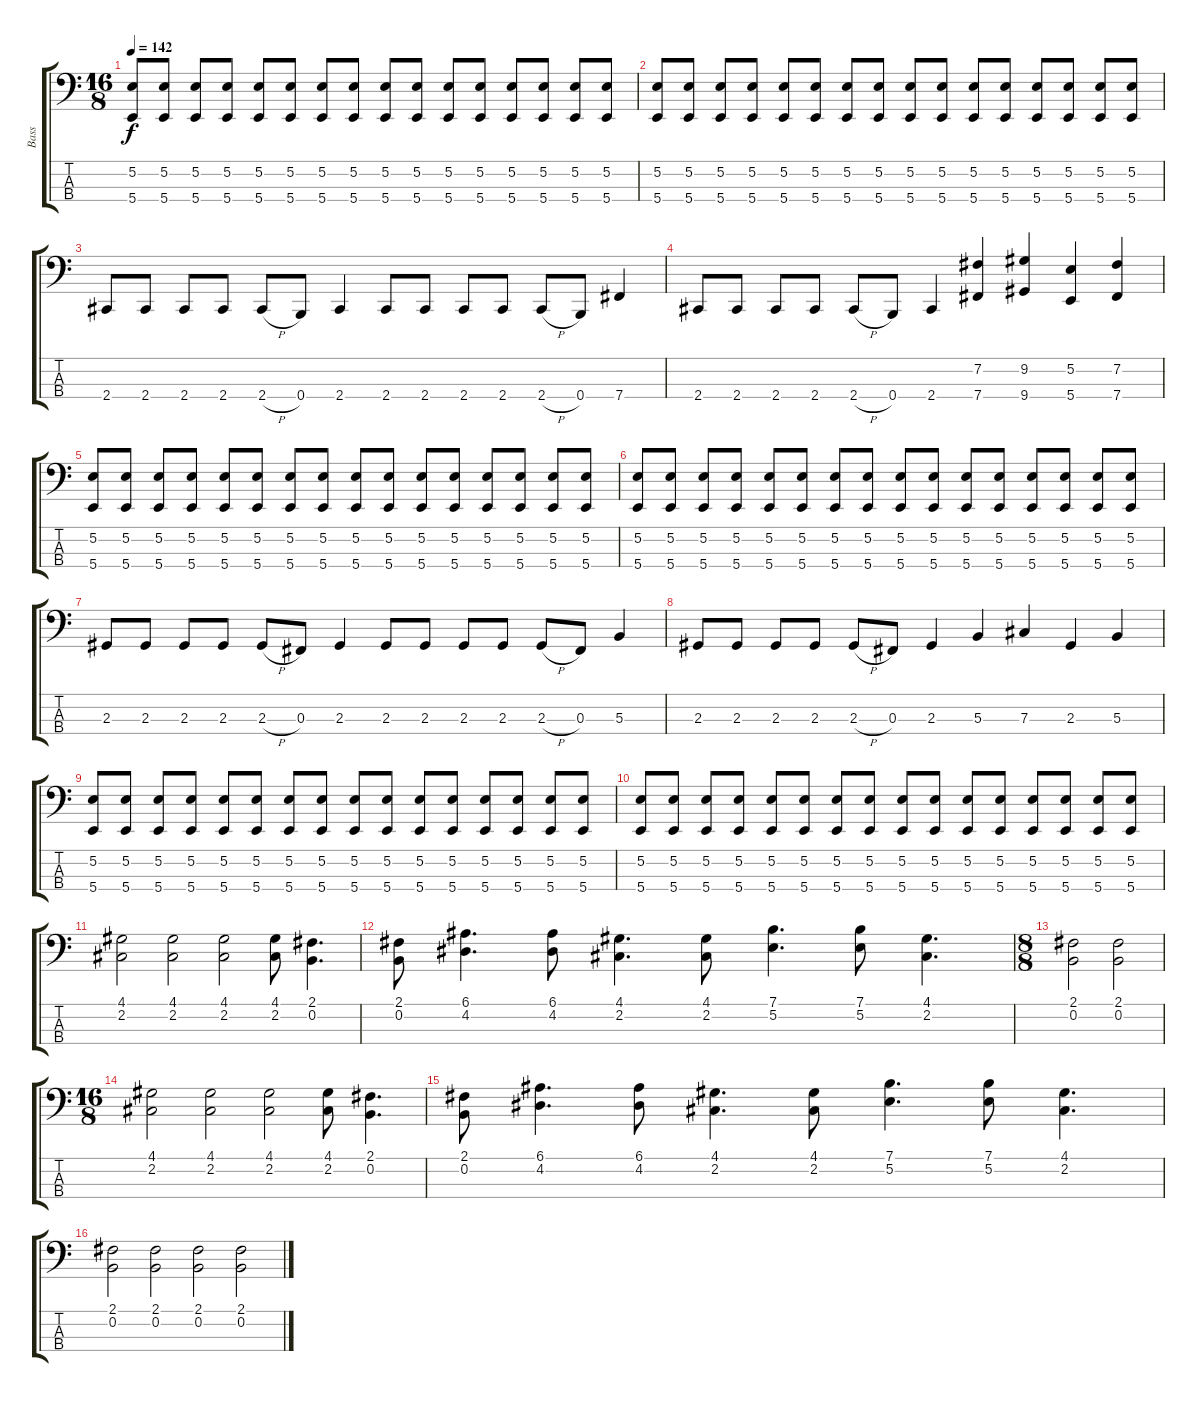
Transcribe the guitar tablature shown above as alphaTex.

\track ("Bass" "Bass") {instrument electricbassfinger}
\staff {score tabs}
\tuning (E2 B1 Gb1 B0) {hide}
\ts (16 8)
\tempo 142
\clef f4
\ks c
(5.2 5.4).8{dy f} (5.2 5.4).8 (5.2 5.4).8 (5.2 5.4).8 (5.2 5.4).8 (5.2 5.4).8 (5.2 5.4).8 (5.2 5.4).8 (5.2 5.4).8 (5.2 5.4).8 (5.2 5.4).8 (5.2 5.4).8 (5.2 5.4).8 (5.2 5.4).8 (5.2 5.4).8 (5.2 5.4).8 |
(5.2 5.4).8 (5.2 5.4).8 (5.2 5.4).8 (5.2 5.4).8 (5.2 5.4).8 (5.2 5.4).8 (5.2 5.4).8 (5.2 5.4).8 (5.2 5.4).8 (5.2 5.4).8 (5.2 5.4).8 (5.2 5.4).8 (5.2 5.4).8 (5.2 5.4).8 (5.2 5.4).8 (5.2 5.4).8 |
2.4.8 2.4.8 2.4.8 2.4.8 2.4{h}.8 0.4.8 2.4.4 2.4.8 2.4.8 2.4.8 2.4.8 2.4{h}.8 0.4.8 7.4.4 |
2.4.8 2.4.8 2.4.8 2.4.8 2.4{h}.8 0.4.8 2.4.4 (7.2 7.4).4 (9.2 9.4).4 (5.2 5.4).4 (7.2 7.4).4 |
(5.2 5.4).8 (5.2 5.4).8 (5.2 5.4).8 (5.2 5.4).8 (5.2 5.4).8 (5.2 5.4).8 (5.2 5.4).8 (5.2 5.4).8 (5.2 5.4).8 (5.2 5.4).8 (5.2 5.4).8 (5.2 5.4).8 (5.2 5.4).8 (5.2 5.4).8 (5.2 5.4).8 (5.2 5.4).8 |
(5.2 5.4).8 (5.2 5.4).8 (5.2 5.4).8 (5.2 5.4).8 (5.2 5.4).8 (5.2 5.4).8 (5.2 5.4).8 (5.2 5.4).8 (5.2 5.4).8 (5.2 5.4).8 (5.2 5.4).8 (5.2 5.4).8 (5.2 5.4).8 (5.2 5.4).8 (5.2 5.4).8 (5.2 5.4).8 |
2.3.8 2.3.8 2.3.8 2.3.8 2.3{h}.8 0.3.8 2.3.4 2.3.8 2.3.8 2.3.8 2.3.8 2.3{h}.8 0.3.8 5.3.4 |
2.3.8 2.3.8 2.3.8 2.3.8 2.3{h}.8 0.3.8 2.3.4 5.3.4 7.3.4 2.3.4 5.3.4 |
(5.2 5.4).8 (5.2 5.4).8 (5.2 5.4).8 (5.2 5.4).8 (5.2 5.4).8 (5.2 5.4).8 (5.2 5.4).8 (5.2 5.4).8 (5.2 5.4).8 (5.2 5.4).8 (5.2 5.4).8 (5.2 5.4).8 (5.2 5.4).8 (5.2 5.4).8 (5.2 5.4).8 (5.2 5.4).8 |
(5.2 5.4).8 (5.2 5.4).8 (5.2 5.4).8 (5.2 5.4).8 (5.2 5.4).8 (5.2 5.4).8 (5.2 5.4).8 (5.2 5.4).8 (5.2 5.4).8 (5.2 5.4).8 (5.2 5.4).8 (5.2 5.4).8 (5.2 5.4).8 (5.2 5.4).8 (5.2 5.4).8 (5.2 5.4).8 |
(4.1 2.2).2 (4.1 2.2).2 (4.1 2.2).2 (4.1 2.2).8 (2.1 0.2).4{d} |
(2.1 0.2).8 (6.1 4.2).4{d} (6.1 4.2).8 (4.1 2.2).4{d} (4.1 2.2).8 (7.1 5.2).4{d} (7.1 5.2).8 (4.1 2.2).4{d} |
\ts (8 8)
(2.1 0.2).2 (2.1 0.2).2 |
\ts (16 8)
(4.1 2.2).2 (4.1 2.2).2 (4.1 2.2).2 (4.1 2.2).8 (2.1 0.2).4{d} |
(2.1 0.2).8 (6.1 4.2).4{d} (6.1 4.2).8 (4.1 2.2).4{d} (4.1 2.2).8 (7.1 5.2).4{d} (7.1 5.2).8 (4.1 2.2).4{d} |
(2.1 0.2).2 (2.1 0.2).2 (2.1 0.2).2 (2.1 0.2).2
